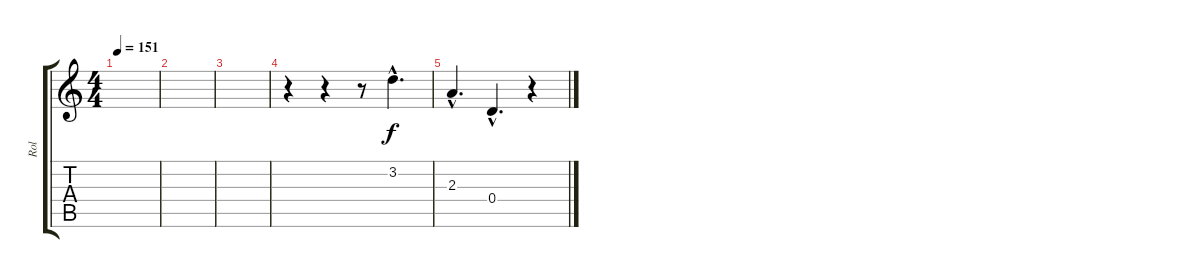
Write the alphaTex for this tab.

\track ("Rol" "Rol") {instrument electricguitarclean}
\staff {score tabs}
\tuning (E4 B3 G3 D3 A2 E2) {hide}
\ts (4 4)
\tempo 151
\clef g2
\ks c
|
|
|
r.4 r.4 r.8 3.2{hac}.4{d} |
2.3{hac}.4{d} 0.4{hac}.4{d} r.4
